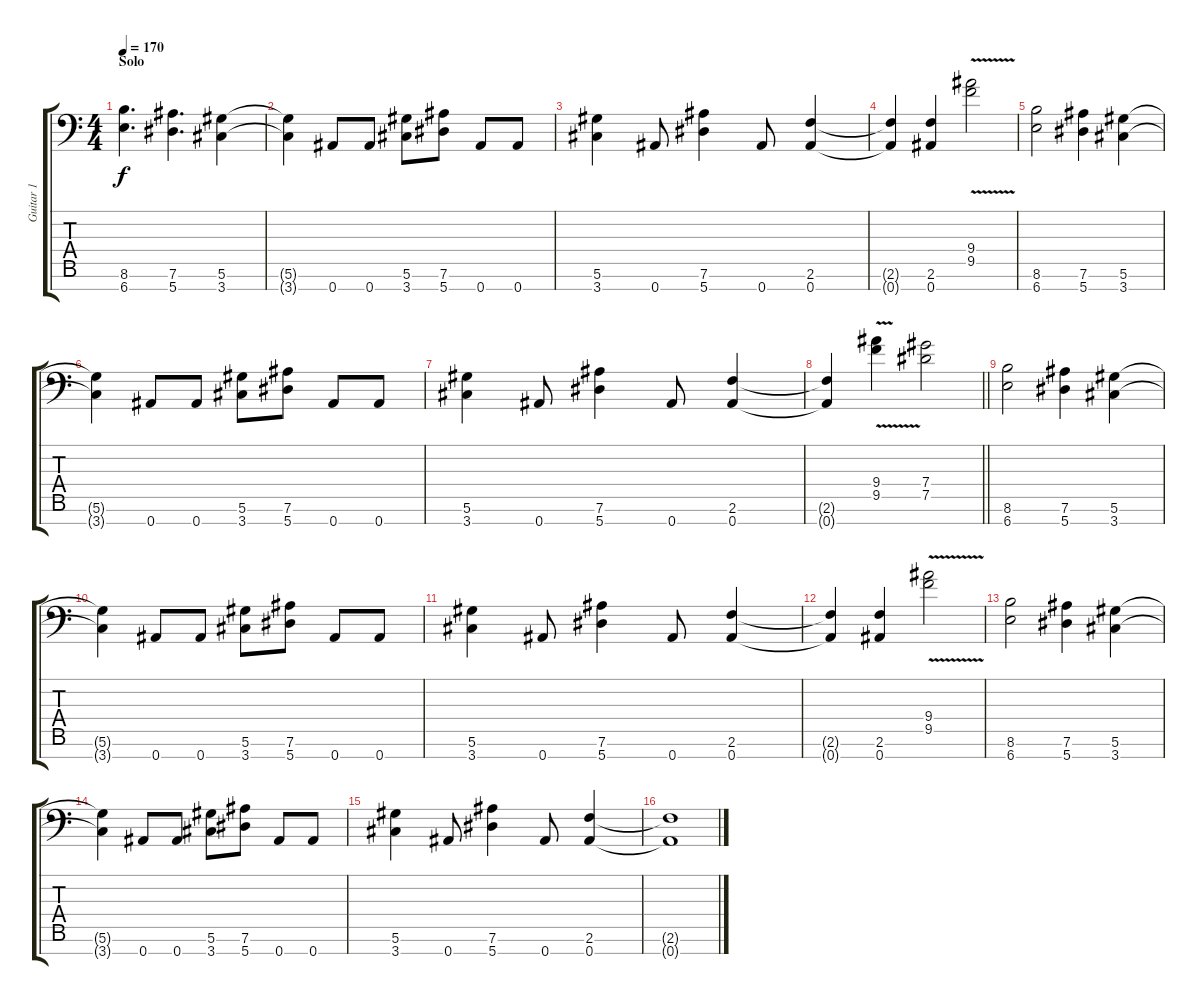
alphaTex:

\track ("Guitar 1" "Guitar 1") {instrument distortionguitar}
\staff {score tabs}
\tuning (Eb4 Bb3 Gb3 Db3 Ab2 Eb2 Bb1) {hide}
\ts (4 4)
\section ("" "Solo")
\tempo 170
\clef f4
\ks c
(8.6 6.7).4{d dy f} (7.6 5.7).4{d} (5.6 3.7).4 |
(5.6{t} 3.7{t}).4 0.7.8 0.7.8 (5.6 3.7).8 (7.6 5.7).8 0.7.8 0.7.8 |
(5.6 3.7).4 0.7.8 (7.6 5.7).4 0.7.8 (2.6 0.7).4 |
(2.6{t} 0.7{t}).4 (2.6 0.7).4 (9.4{v} 9.5{v}).2 |
(8.6 6.7).2 (7.6 5.7).4 (5.6 3.7).4 |
(5.6{t} 3.7{t}).4 0.7.8 0.7.8 (5.6 3.7).8 (7.6 5.7).8 0.7.8 0.7.8 |
(5.6 3.7).4 0.7.8 (7.6 5.7).4 0.7.8 (2.6 0.7).4 |
\barLineRight lightlight
(2.6{t} 0.7{t}).4 (9.4{v} 9.5{v}).4 (7.4 7.5).2 |
(8.6 6.7).2 (7.6 5.7).4 (5.6 3.7).4 |
(5.6{t} 3.7{t}).4 0.7.8 0.7.8 (5.6 3.7).8 (7.6 5.7).8 0.7.8 0.7.8 |
(5.6 3.7).4 0.7.8 (7.6 5.7).4 0.7.8 (2.6 0.7).4 |
(2.6{t} 0.7{t}).4 (2.6 0.7).4 (9.4{v} 9.5{v}).2 |
(8.6 6.7).2 (7.6 5.7).4 (5.6 3.7).4 |
(5.6{t} 3.7{t}).4 0.7.8 0.7.8 (5.6 3.7).8 (7.6 5.7).8 0.7.8 0.7.8 |
(5.6 3.7).4 0.7.8 (7.6 5.7).4 0.7.8 (2.6 0.7).4 |
(2.6{t} 0.7{t}).1
